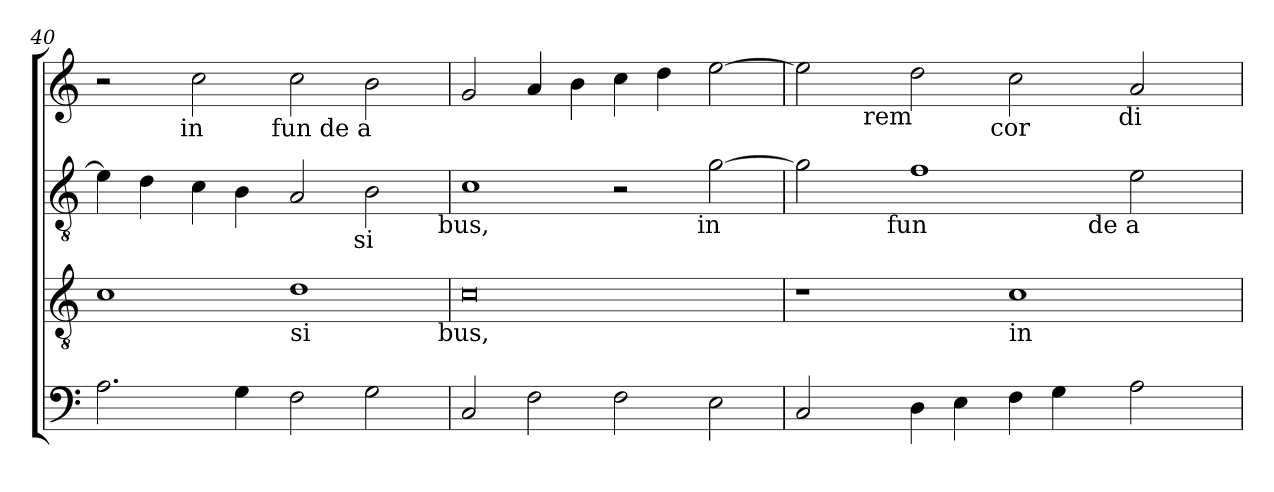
**kern	**kern	**kern	**kern
*part4	*part3	*part2	*part1
*staff4	*staff3	*staff2	*staff1
*clefF4	*clefGv2	*clefGv2	*clefG2
*k[]	*k[]	*k[]	*k[]
*C:	*C:	*C:	*C:
=40	=40	=40	=40
*	*^	*^	*^
*	*	*	*	*	*	*^
2.A\	1c	1ryy	4e\]	1ryy	2r	4...ryy	2...ryy
.	.	.	4d\	.	.	.	.
!	!	!	!	!	!	!LO:TX:b:t=in	!
.	.	.	.	.	.	1ryy	.
.	.	.	4c\	.	2cc\	.	.
4G\	.	.	4B\	.	.	.	.
!	!	!	!	!	!	!	!LO:TX:b:t=fun de a
.	.	.	.	.	.	.	1ryy
!	!LO:TX:b:t=si	!	!	!	!	!	!
2F\	1d	2ryy	2A/	4...ryy	2cc\	.	.
!	!	!	!	!LO:TX:b:t=si	!	!	!
.	.	.	.	2ryy	.	2ryy	.
2G\	.	4...ryy	2B\	.	2b\	.	.
.	.	.	.	.	.	.	16ryy
!	!	!	!	!LO:TX:b:t=bus,	!	!	!
!	!	!LO:TX:b:t=bus,	!	!	!	!	!
.	.	32ryy	.	32ryy	.	32ryy	.
=41	=41	=41	=41	=41	=41	=41	=41
!	!	!	!	!	!LO:TX:b:t=mo	!	!
*	*v	*v	*	*	*v	*v	*v
2C/	0c	1c	1ryy	2g/
2F\	.	.	.	4a/
.	.	.	.	4b\
2F\	.	2r	4...ryy	4cc\
.	.	.	.	4dd\
!	!	!	!LO:TX:b:t=in	!
.	.	.	2ryy	.
2E\	.	[>2g\	.	[>2ee\
.	.	.	32ryy	.
=42	=42	=42	=42	=42
*	*	*	*^	*^
*	*	*	*	*	*	*^
*	*	*	*	*	*	*	*^
2C/	1r	2g\]	4ryy	1ryy	2ee\]	4ryy	2...ryy	1ryy
.	.	.	8ryy	.	.	16.ryy	.	.
!	!	!	!	!	!	!LO:TX:b:t=rem	!	!
.	.	.	.	.	.	1ryy	.	.
.	.	.	32ryy	.	.	.	.	.
!	!	!	!LO:TX:b:t=fun	!	!	!	!	!
.	.	.	1ryy	.	.	.	.	.
4D\	.	1f	.	.	2dd\	.	.	.
4E\	.	.	.	.	.	.	.	.
!	!	!	!	!	!	!	!LO:TX:b:t=cor	!
.	.	.	.	.	.	.	1ryy	.
!	!LO:TX:b:t=in	!	!	!	!	!	!	!
4F\	1c	.	.	4.ryy	2cc\	.	.	4...ryy
4G\	.	.	.	.	.	.	.	.
.	.	.	.	.	.	2ryy	.	.
!	!	!	!	!LO:TX:b:t=de a	!	!	!	!
.	.	.	.	2ryy	.	.	.	.
.	.	.	2ryy	.	.	.	.	.
!	!	!	!	!	!	!	!	!LO:TX:b:t=di
.	.	.	.	.	.	.	.	2ryy
2A\	.	2e\	.	.	2a/	.	.	.
.	.	.	.	.	.	8ryy	.	.
.	.	.	.	8ryy	.	.	.	.
.	.	.	16.ryy	.	.	.	.	.
.	.	.	.	.	.	.	16ryy	.
.	.	.	.	.	.	32ryy	.	32ryy
*	*	*v	*v	*v	*	*	*	*
*	*	*	*v	*v	*v	*v
=	=	=	=
*-	*-	*-	*-
